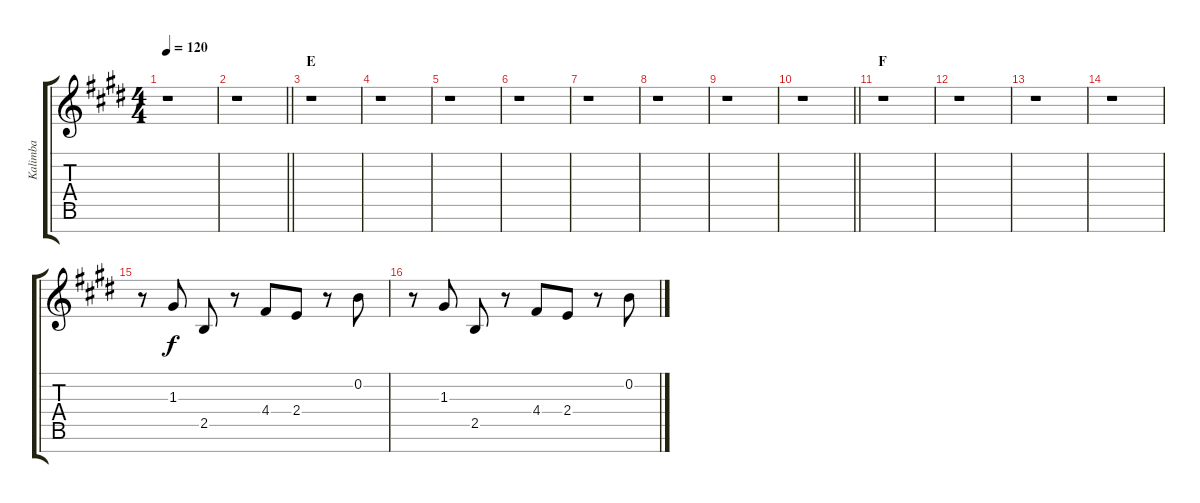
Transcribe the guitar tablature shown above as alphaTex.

\track ("Kalimba" "Kalimba") {instrument kalimba}
\staff {score tabs}
\tuning (E5 B4 G4 D4 A3 E3 B2) {hide}
\ts (4 4)
\tempo 120
\clef g2
\ks e
r.1{dy f} |
\barLineRight lightlight
r.1 |
\section ("" "E")
r.1 |
r.1 |
r.1 |
r.1 |
r.1 |
r.1 |
r.1 |
\barLineRight lightlight
r.1 |
\section ("" "F")
r.1 |
r.1 |
r.1 |
r.1 |
r.8 1.3.8 2.5.8 r.8 4.4.8 2.4.8 r.8 0.2.8 |
r.8 1.3.8 2.5.8 r.8 4.4.8 2.4.8 r.8 0.2.8
